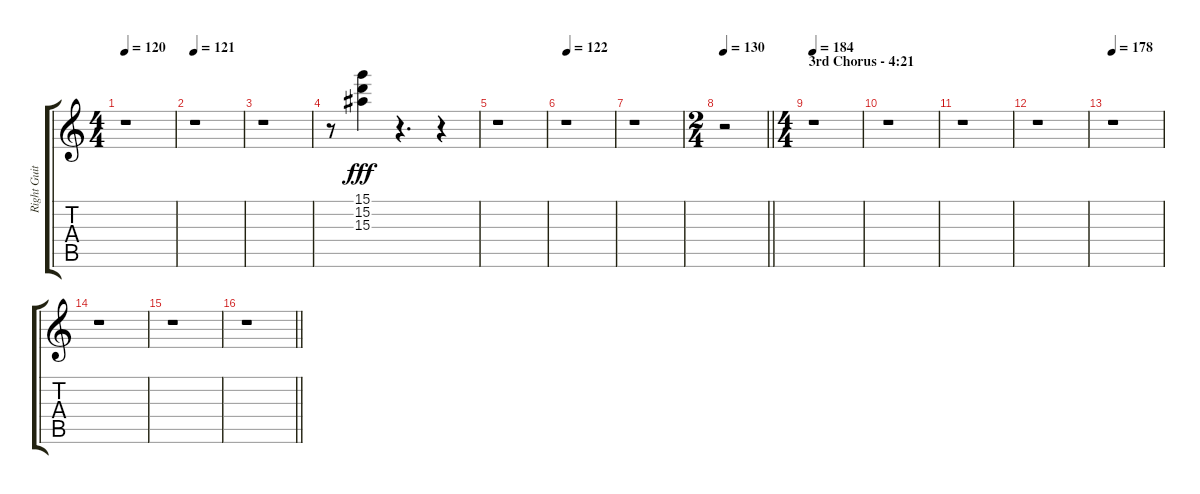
\track ("Right Guitar" "Right Guit") {instrument distortionguitar}
\staff {score tabs}
\tuning (E4 B3 G3 D3 A2 E2) {hide}
\ts (4 4)
\tempo 120
\clef g2
\ks c
r.1{dy f} |
\tempo 121
r.1 |
r.1 |
r.8{balance 8} (15.1 15.2 15.3).4{dy fff volume 16 instrument seashore} r.4{d} r.4 |
r.1 |
\tempo (122 0.03125)
r.1 |
r.1 |
\ts (2 4)
\tempo 130
\barLineRight lightlight
r.2 |
\ts (4 4)
\section ("" "3rd Chorus - 4:21")
\tempo 184
r.1 |
r.1 |
r.1 |
r.1 |
\tempo 178
r.1 |
r.1 |
r.1 |
\barLineRight lightlight
r.1
